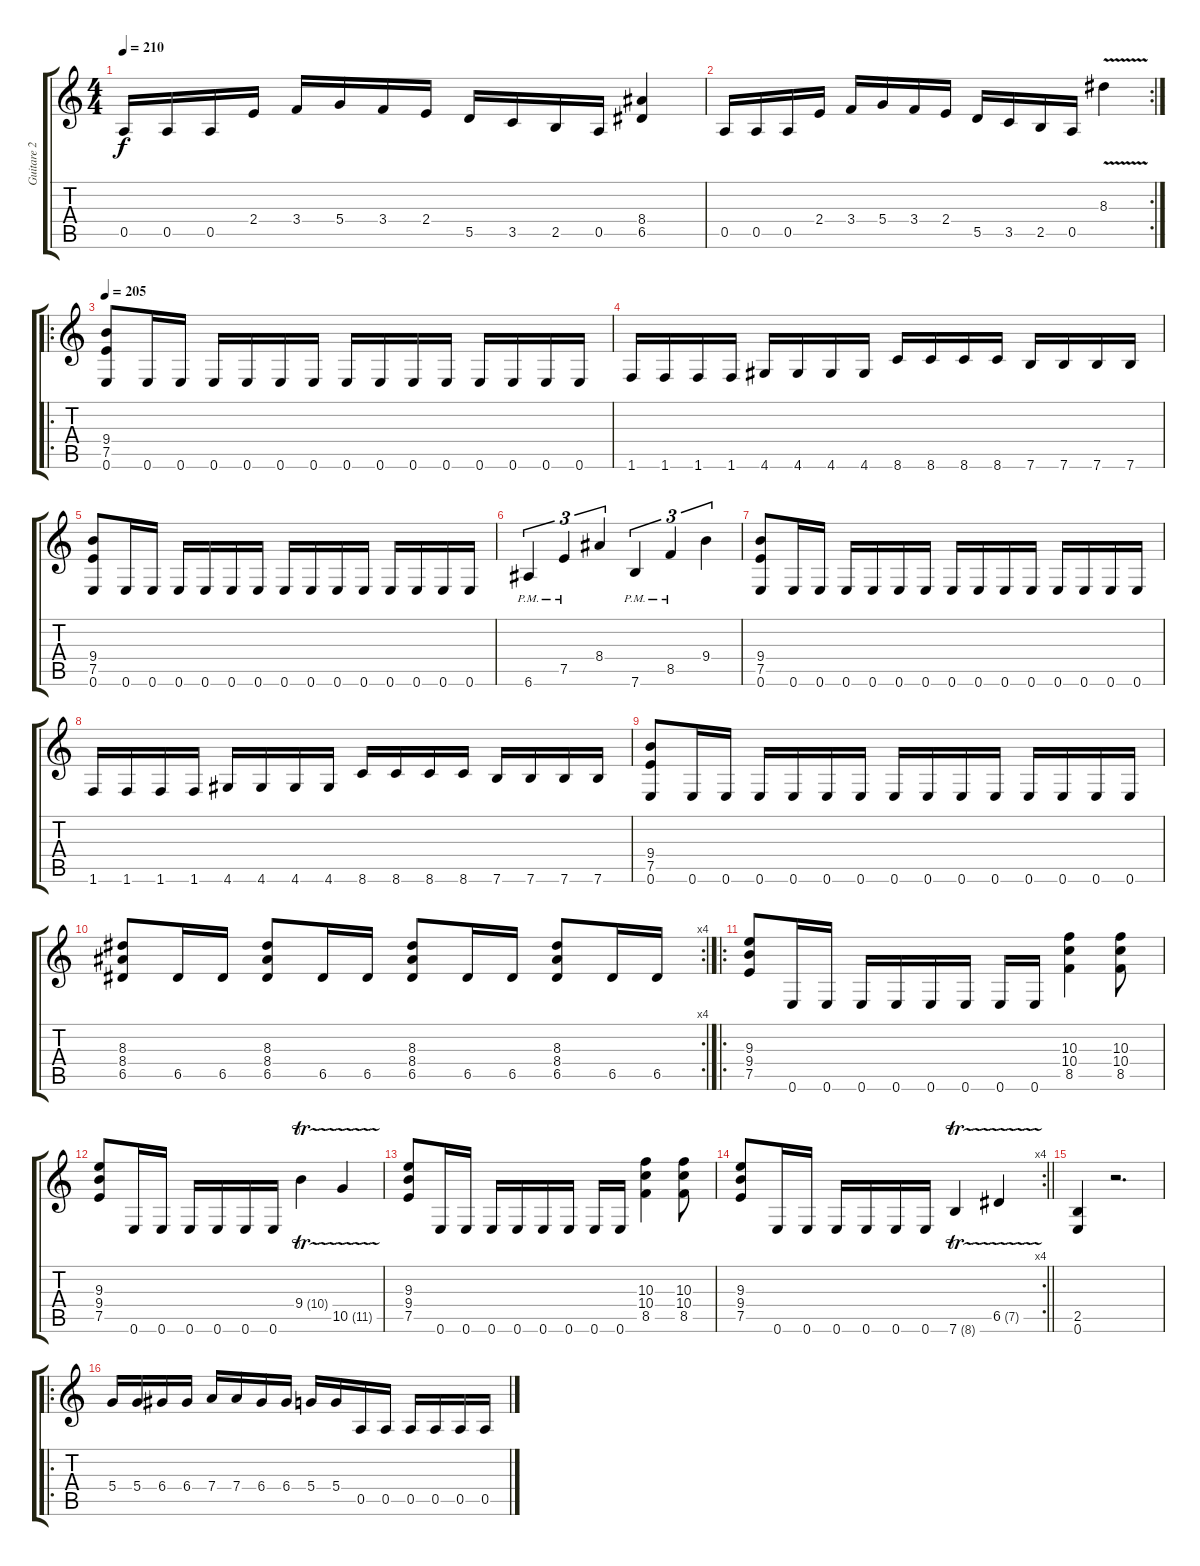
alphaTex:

\track ("Guitare 2" "Guitare 2") {instrument distortionguitar}
\staff {score tabs}
\tuning (E4 B3 G3 D3 A2 E2) {hide}
\ts (4 4)
\tempo 210
\clef g2
\ks c
0.5.16{dy f} 0.5.16 0.5.16 2.4.16 3.4.16 5.4.16 3.4.16 2.4.16 5.5.16 3.5.16 2.5.16 0.5.16 (8.4 6.5).4 |
\rc 2
0.5.16 0.5.16 0.5.16 2.4.16 3.4.16 5.4.16 3.4.16 2.4.16 5.5.16 3.5.16 2.5.16 0.5.16 8.3{v}.4 |
\ro
\tempo 205
(9.4 7.5 0.6).8 0.6.16 0.6.16 0.6.16 0.6.16 0.6.16 0.6.16 0.6.16 0.6.16 0.6.16 0.6.16 0.6.16 0.6.16 0.6.16 0.6.16 |
1.6.16 1.6.16 1.6.16 1.6.16 4.6.16 4.6.16 4.6.16 4.6.16 8.6.16 8.6.16 8.6.16 8.6.16 7.6.16 7.6.16 7.6.16 7.6.16 |
(9.4 7.5 0.6).8 0.6.16 0.6.16 0.6.16 0.6.16 0.6.16 0.6.16 0.6.16 0.6.16 0.6.16 0.6.16 0.6.16 0.6.16 0.6.16 0.6.16 |
6.6{pm}.4{tu (3 2)} 7.5{pm}.4{tu (3 2)} 8.4.4{tu (3 2)} 7.6{pm}.4{tu (3 2)} 8.5{pm}.4{tu (3 2)} 9.4.4{tu (3 2)} |
(9.4 7.5 0.6).8 0.6.16 0.6.16 0.6.16 0.6.16 0.6.16 0.6.16 0.6.16 0.6.16 0.6.16 0.6.16 0.6.16 0.6.16 0.6.16 0.6.16 |
1.6.16 1.6.16 1.6.16 1.6.16 4.6.16 4.6.16 4.6.16 4.6.16 8.6.16 8.6.16 8.6.16 8.6.16 7.6.16 7.6.16 7.6.16 7.6.16 |
(9.4 7.5 0.6).8 0.6.16 0.6.16 0.6.16 0.6.16 0.6.16 0.6.16 0.6.16 0.6.16 0.6.16 0.6.16 0.6.16 0.6.16 0.6.16 0.6.16 |
\rc 4
(8.3 8.4 6.5).8 6.5.16 6.5.16 (8.3 8.4 6.5).8 6.5.16 6.5.16 (8.3 8.4 6.5).8 6.5.16 6.5.16 (8.3 8.4 6.5).8 6.5.16 6.5.16 |
\ro
(9.3 9.4 7.5).8 0.6.16 0.6.16 0.6.16 0.6.16 0.6.16 0.6.16 0.6.16 0.6.16 (10.3 10.4 8.5).4 (10.3 10.4 8.5).8 |
(9.3 9.4 7.5).8 0.6.16 0.6.16 0.6.16 0.6.16 0.6.16 0.6.16 9.4{tr (10 16)}.4 10.5{tr (11 16)}.4 |
(9.3 9.4 7.5).8 0.6.16 0.6.16 0.6.16 0.6.16 0.6.16 0.6.16 0.6.16 0.6.16 (10.3 10.4 8.5).4 (10.3 10.4 8.5).8 |
\rc 4
\barLineRight lightlight
(9.3 9.4 7.5).8 0.6.16 0.6.16 0.6.16 0.6.16 0.6.16 0.6.16 7.6{tr (8 16)}.4 6.5{tr (7 16)}.4 |
\section ("" "")
(2.5 0.6).4 r.2{d} |
\ro
5.4.16 5.4.16 6.4.16 6.4.16 7.4.16 7.4.16 6.4.16 6.4.16 5.4.16 5.4.16 0.5.16 0.5.16 0.5.16 0.5.16 0.5.16 0.5.16
